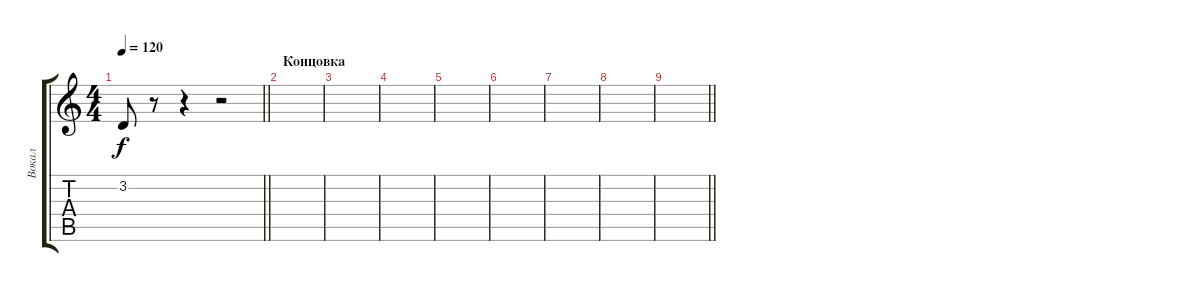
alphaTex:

\track ("Вокал" "Вокал") {instrument tenorsax}
\staff {score tabs}
\tuning (E4 B3 G3 D3 A2 E2) {hide}
\ts (4 4)
\tempo 120
\clef g2
\barLineRight lightlight
\ks c
3.2{t}.8{dy f} r.8 r.4 r.2 |
\section ("" "Концовка")
|
|
|
|
|
|
|
\barLineRight lightlight
